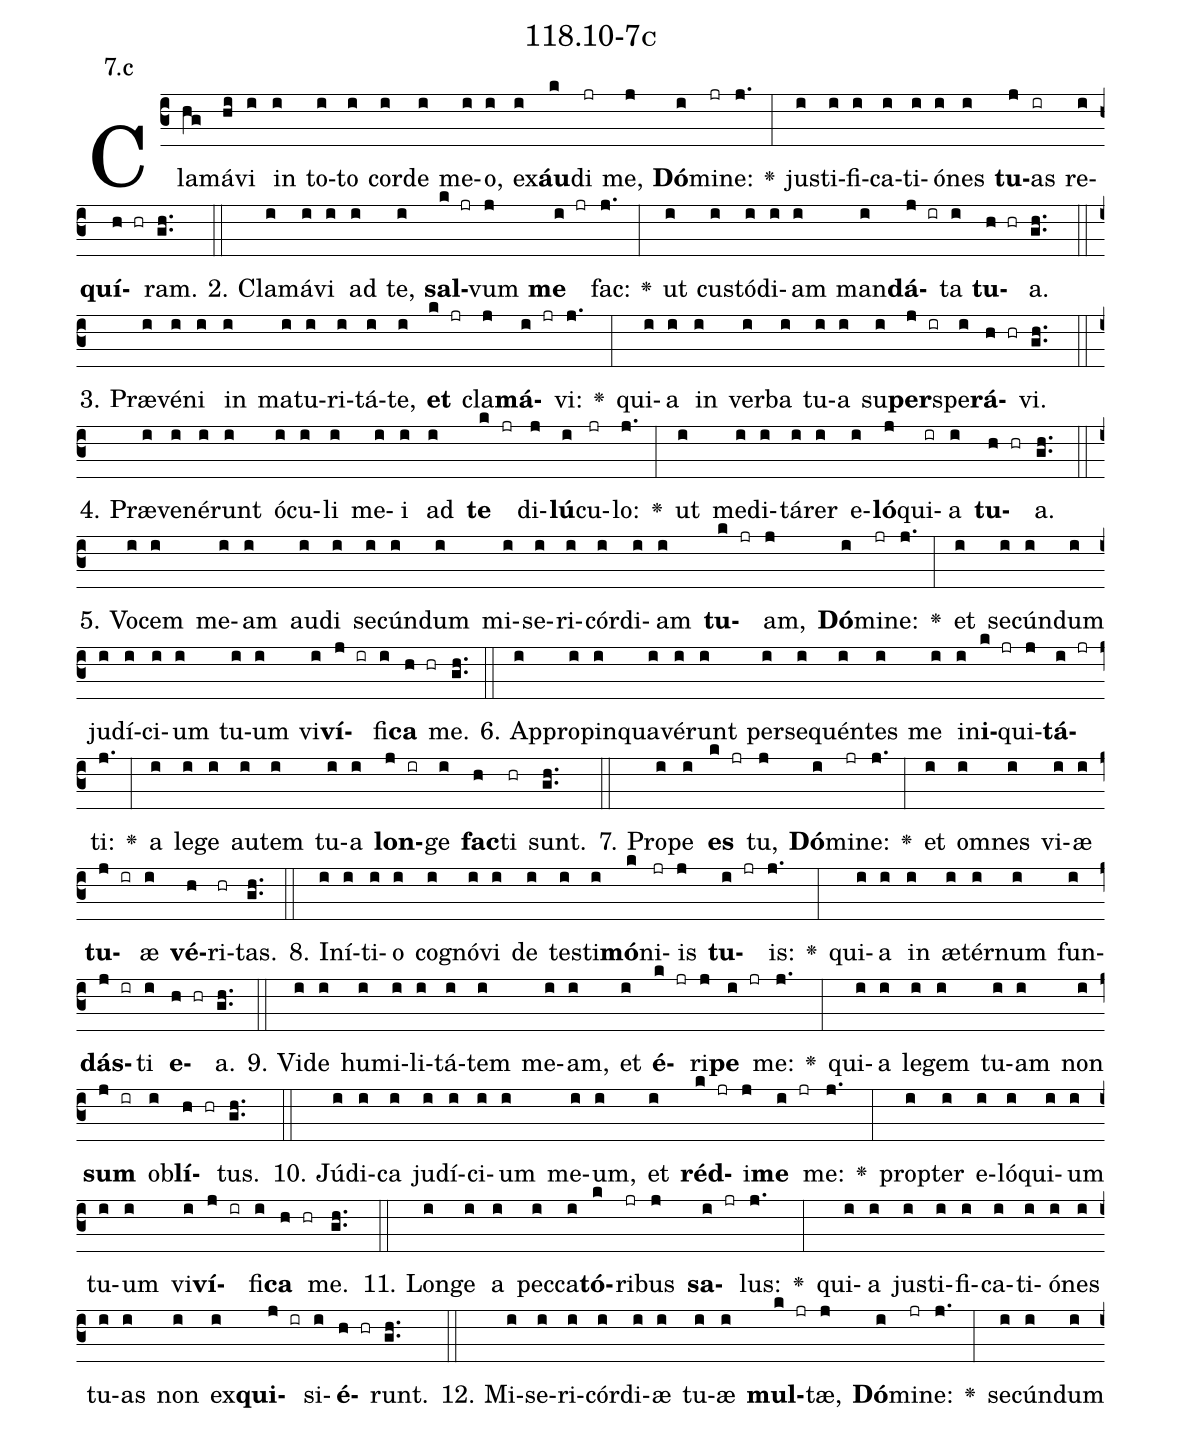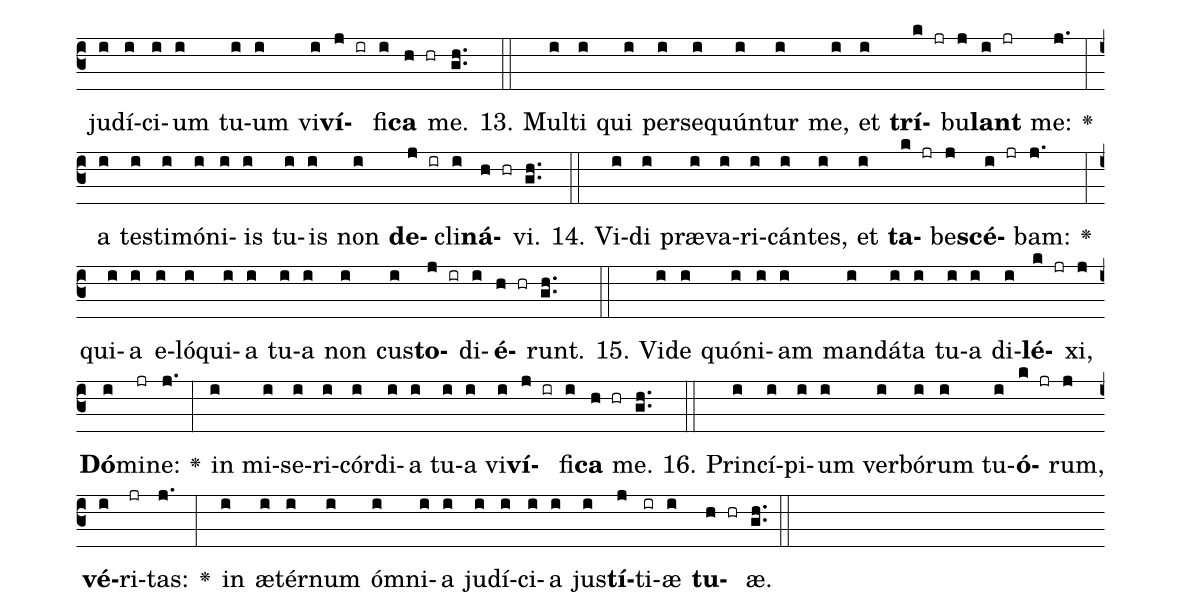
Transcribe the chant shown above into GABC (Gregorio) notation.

name: 118.10-7c;
annotation: 7.c;
%%
(c3)Cla(hg)má(hi)vi(i) in(i) to(i)to(i) cor(i)de(i) me(i)o,(i) ex(i)<b>áu</b>(k)di(jr) me,(j) <b>Dó</b>(i)mi(jr)ne:(j.) <v>\greheightstar</v>(:) jus(i)ti(i)fi(i)ca(i)ti(i)ó(i)nes(i) <b>tu</b>(j)as(ir) re(i)<b>quí</b>(h hr)ram.(gh..) (::)
2. Cla(i)má(i)vi(i) ad(i) te,(i) <b>sal</b>(k jr)vum(j) <b>me</b>(i jr) fac:(j.) <v>\greheightstar</v>(:) ut(i) cus(i)tó(i)di(i)am(i) man(i)<b>dá</b>(j ir)ta(i) <b>tu</b>(h hr)a.(gh..) (::)
3. Præ(i)vé(i)ni(i) in(i) ma(i)tu(i)ri(i)tá(i)te,(i) <b>et</b>(k jr) cla(j)<b>má</b>(i jr)vi:(j.) <v>\greheightstar</v>(:) qui(i)a(i) in(i) ver(i)ba(i) tu(i)a(i) su(i)<b>per</b>(j ir)spe(i)<b>rá</b>(h hr)vi.(gh..) (::)
4. Præ(i)ve(i)né(i)runt(i) ó(i)cu(i)li(i) me(i)i(i) ad(i) <b>te</b>(k jr) di(j)<b>lú</b>(i)cu(jr)lo:(j.) <v>\greheightstar</v>(:) ut(i) me(i)di(i)tá(i)rer(i) e(i)<b>ló</b>(j)qui(ir)a(i) <b>tu</b>(h hr)a.(gh..) (::)
5. Vo(i)cem(i) me(i)am(i) au(i)di(i) se(i)cún(i)dum(i) mi(i)se(i)ri(i)cór(i)di(i)am(i) <b>tu</b>(k jr)am,(j) <b>Dó</b>(i)mi(jr)ne:(j.) <v>\greheightstar</v>(:) et(i) se(i)cún(i)dum(i) ju(i)dí(i)ci(i)um(i) tu(i)um(i) vi(i)<b>ví</b>(j ir)fi(i)<b>ca</b>(h hr) me.(gh..) (::)
6. Ap(i)pro(i)pin(i)qua(i)vé(i)runt(i) per(i)se(i)quén(i)tes(i) me(i) in(i)<b>i</b>(k jr)qui(j)<b>tá</b>(i jr)ti:(j.) <v>\greheightstar</v>(:) a(i) le(i)ge(i) au(i)tem(i) tu(i)a(i) <b>lon</b>(j ir)ge(i) <b>fac</b>(h)ti(hr) sunt.(gh..) (::)
7. Pro(i)pe(i) <b>es</b>(k jr) tu,(j) <b>Dó</b>(i)mi(jr)ne:(j.) <v>\greheightstar</v>(:) et(i) om(i)nes(i) vi(i)æ(i) <b>tu</b>(j ir)æ(i) <b>vé</b>(h)ri(hr)tas.(gh..) (::)
8. In(i)í(i)ti(i)o(i) co(i)gnó(i)vi(i) de(i) tes(i)ti(i)<b>mó</b>(k)ni(jr)is(j) <b>tu</b>(i jr)is:(j.) <v>\greheightstar</v>(:) qui(i)a(i) in(i) æ(i)tér(i)num(i) fun(i)<b>dás</b>(j ir)ti(i) <b>e</b>(h hr)a.(gh..) (::)
9. Vi(i)de(i) hu(i)mi(i)li(i)tá(i)tem(i) me(i)am,(i) et(i) <b>é</b>(k jr)ri(j)<b>pe</b>(i jr) me:(j.) <v>\greheightstar</v>(:) qui(i)a(i) le(i)gem(i) tu(i)am(i) non(i) <b>sum</b>(j ir) ob(i)<b>lí</b>(h hr)tus.(gh..) (::)
10. Jú(i)di(i)ca(i) ju(i)dí(i)ci(i)um(i) me(i)um,(i) et(i) <b>réd</b>(k jr)i(j)<b>me</b>(i jr) me:(j.) <v>\greheightstar</v>(:) prop(i)ter(i) e(i)ló(i)qui(i)um(i) tu(i)um(i) vi(i)<b>ví</b>(j ir)fi(i)<b>ca</b>(h hr) me.(gh..) (::)
11. Lon(i)ge(i) a(i) pec(i)ca(i)<b>tó</b>(k)ri(jr)bus(j) <b>sa</b>(i jr)lus:(j.) <v>\greheightstar</v>(:) qui(i)a(i) jus(i)ti(i)fi(i)ca(i)ti(i)ó(i)nes(i) tu(i)as(i) non(i) ex(i)<b>qui</b>(j ir)si(i)<b>é</b>(h hr)runt.(gh..) (::)
12. Mi(i)se(i)ri(i)cór(i)di(i)æ(i) tu(i)æ(i) <b>mul</b>(k jr)tæ,(j) <b>Dó</b>(i)mi(jr)ne:(j.) <v>\greheightstar</v>(:) se(i)cún(i)dum(i) ju(i)dí(i)ci(i)um(i) tu(i)um(i) vi(i)<b>ví</b>(j ir)fi(i)<b>ca</b>(h hr) me.(gh..) (::)
13. Mul(i)ti(i) qui(i) per(i)se(i)quún(i)tur(i) me,(i) et(i) <b>trí</b>(k jr)bu(j)<b>lant</b>(i jr) me:(j.) <v>\greheightstar</v>(:) a(i) tes(i)ti(i)mó(i)ni(i)is(i) tu(i)is(i) non(i) <b>de</b>(j ir)cli(i)<b>ná</b>(h hr)vi.(gh..) (::)
14. Vi(i)di(i) præ(i)va(i)ri(i)cán(i)tes,(i) et(i) <b>ta</b>(k jr)be(j)<b>scé</b>(i jr)bam:(j.) <v>\greheightstar</v>(:) qui(i)a(i) e(i)ló(i)qui(i)a(i) tu(i)a(i) non(i) cus(i)<b>to</b>(j ir)di(i)<b>é</b>(h hr)runt.(gh..) (::)
15. Vi(i)de(i) quón(i)i(i)am(i) man(i)dá(i)ta(i) tu(i)a(i) di(i)<b>lé</b>(k jr)xi,(j) <b>Dó</b>(i)mi(jr)ne:(j.) <v>\greheightstar</v>(:) in(i) mi(i)se(i)ri(i)cór(i)di(i)a(i) tu(i)a(i) vi(i)<b>ví</b>(j ir)fi(i)<b>ca</b>(h hr) me.(gh..) (::)
16. Prin(i)cí(i)pi(i)um(i) ver(i)bó(i)rum(i) tu(i)<b>ó</b>(k jr)rum,(j) <b>vé</b>(i)ri(jr)tas:(j.) <v>\greheightstar</v>(:) in(i) æ(i)tér(i)num(i) óm(i)ni(i)a(i) ju(i)dí(i)ci(i)a(i) jus(i)<b>tí</b>(j)ti(ir)æ(i) <b>tu</b>(h hr)æ.(gh..) (::)
